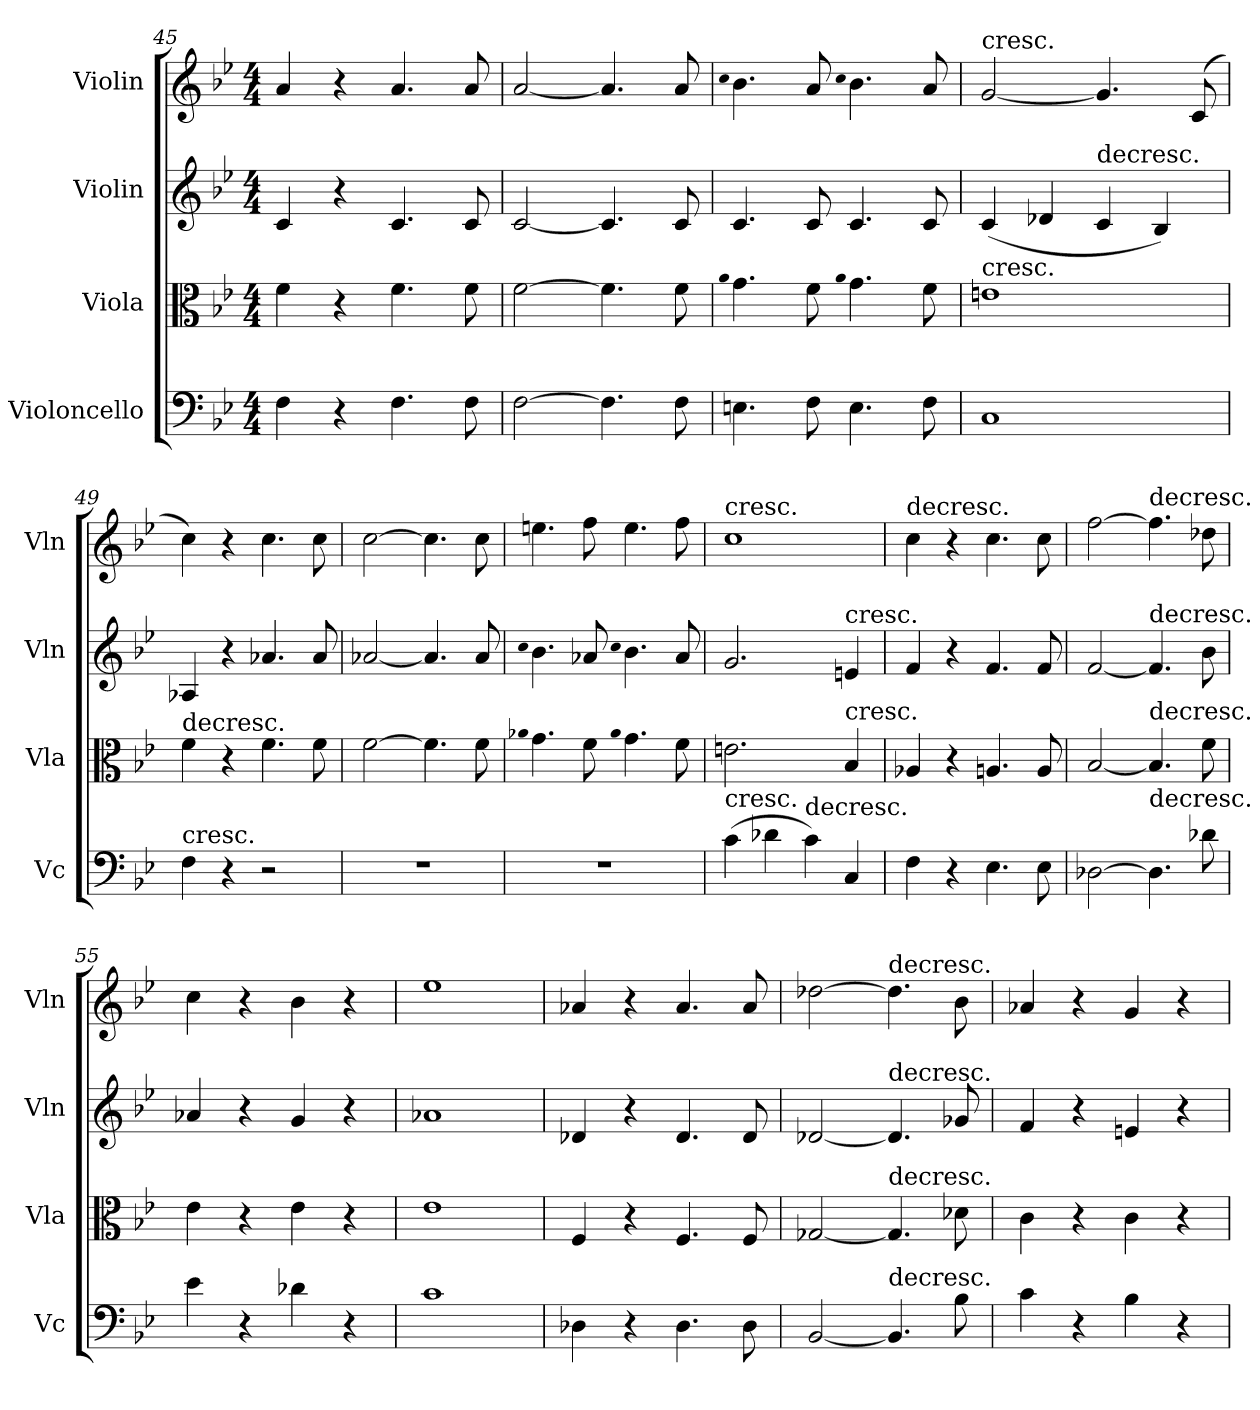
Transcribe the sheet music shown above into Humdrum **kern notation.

**kern	**kern	**kern	**kern
*part4	*part3	*part2	*part1
*staff4	*staff3	*staff2	*staff1
*I"Violoncello	*I"Viola	*I"Violin	*I"Violin
*I'Vc	*I'Vla	*I'Vln	*I'Vln
*clefF4	*clefC3	*clefG2	*clefG2
*k[b-e-]	*k[b-e-]	*k[b-e-]	*k[b-e-]
*B-:	*B-:	*B-:	*B-:
*M4/4	*M4/4	*M4/4	*M4/4
=45	=45	=45	=45
4F\	4f\	4c/	4a/
4r	4r	4r	4r
4.F\	4.f\	4.c/	4.a/
8F\	8f\	8c/	8a/
=46	=46	=46	=46
[2F\	[2f\	[2c/	[2a/
4.F\]	4.f\]	4.c/]	4.a/]
8F\	8f\	8c/	8a/
=47	=47	=47	=47
.	qa	.	qcc
4.En\	4.g\	4.c/	4.b-\
8F\	8f\	8c/	8a/
.	qa	.	qcc
4.E\	4.g\	4.c/	4.b-\
8F\	8f\	8c/	8a/
=48	=48	=48	=48
!	!	!	!LO:TX:t=cresc.
!	!LO:TX:t=cresc.	!	!
1C	1en	(4c/	[2g/
.	.	4d-X/	.
!	!	!LO:TX:t=decresc.	!
.	.	4c/	4.g/]
.	.	4B-/)	.
.	.	.	(8c/
=49	=49	=49	=49
!	!LO:TX:t=decresc.	!	!
!LO:TX:t=cresc.	!	!	!
4F\	4f\	4A-X/	4cc\)
4r	4r	4r	4r
2r	4.f\	4.a-X/	4.cc\
.	8f\	8a-/	8cc\
=50	=50	=50	=50
1r	[2f\	[2a-X/	[2cc\
.	4.f\]	4.a-/]	4.cc\]
.	8f\	8a-/	8cc\
=51	=51	=51	=51
.	qa-X	qcc	.
1r	4.g\	4.b-\	4.een\
.	8f\	8a-X/	8ff\
.	qa-	qcc	.
.	4.g\	4.b-\	4.ee\
.	8f\	8a-/	8ff\
=52	=52	=52	=52
!	!	!	!LO:TX:t=cresc.
!LO:TX:t=cresc.	!	!	!
(4c\	2.en\	2.g/	1cc
4d-X\	.	.	.
!LO:TX:t=decresc.	!	!	!
4c\)	.	.	.
!	!	!LO:TX:t=cresc.	!
!	!LO:TX:t=cresc.	!	!
4C/	4B-/	4en/	.
=53	=53	=53	=53
!	!	!	!LO:TX:t=decresc.
4F\	4A-X/	4f/	4cc\
4r	4r	4r	4r
4.E-\	4.An/	4.f/	4.cc\
8E-\	8A/	8f/	8cc\
=54	=54	=54	=54
[2D-X\	[2B-/	[2f/	[2ff\
!	!	!	!LO:TX:t=decresc.
!	!	!LO:TX:t=decresc.	!
!	!LO:TX:t=decresc.	!	!
!LO:TX:t=decresc.	!	!	!
4.D-\]	4.B-/]	4.f/]	4.ff\]
8d-X\	8f\	8b-\	8dd-X\
=55	=55	=55	=55
4e-\	4e-\	4a-X/	4cc\
4r	4r	4r	4r
4d-X\	4e-\	4g/	4b-\
4r	4r	4r	4r
=56	=56	=56	=56
1c	1e-	1a-X	1ee-
=57	=57	=57	=57
4D-X\	4F/	4d-X/	4a-X/
4r	4r	4r	4r
4.D-\	4.F/	4.d-/	4.a-/
8D-\	8F/	8d-/	8a-/
=58	=58	=58	=58
[2BB-/	[2G-X/	[2d-X/	[2dd-X\
!	!	!	!LO:TX:t=decresc.
!	!	!LO:TX:t=decresc.	!
!	!LO:TX:t=decresc.	!	!
!LO:TX:t=decresc.	!	!	!
4.BB-/]	4.G-/]	4.d-/]	4.dd-\]
8B-\	8d-X\	8g-X/	8b-\
=59	=59	=59	=59
4c\	4c\	4f/	4a-X/
4r	4r	4r	4r
4B-\	4c\	4en/	4g/
4r	4r	4r	4r
=	=	=	=
*-	*-	*-	*-
